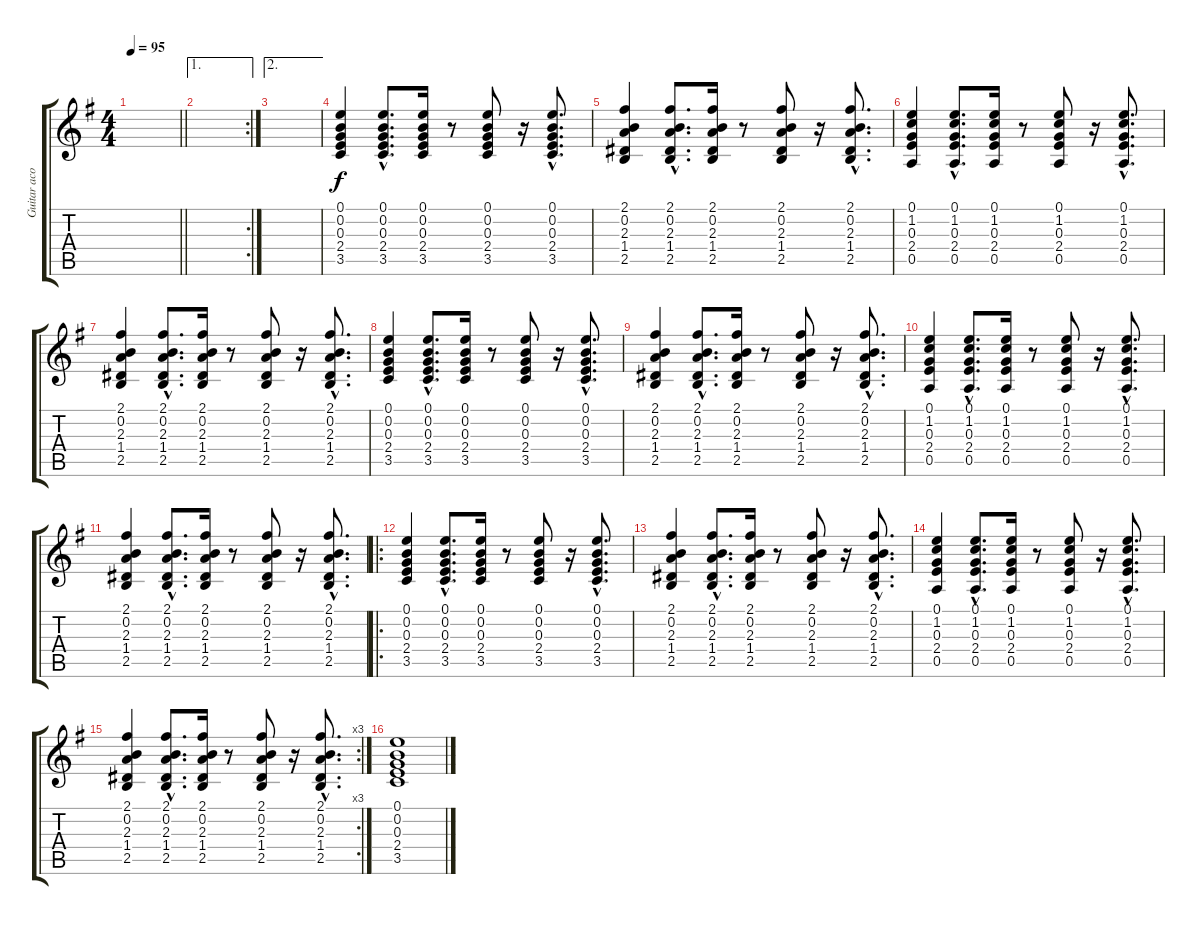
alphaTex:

\track ("Guitar acoustique" "Guitar aco") {instrument acousticguitarsteel}
\staff {score tabs}
\tuning (E4 B3 G3 D3 A2 E2) {hide}
\ts (4 4)
\tempo 95
\clef g2
\barLineRight lightlight
\ks g
|
\ae 1
\rc 2
|
\ae 2
|
(0.1 0.2 0.3 2.4 3.5).4 (0.1{hac} 0.2{hac} 0.3{hac} 2.4{hac} 3.5{hac}).8{d} (0.1 0.2 0.3 2.4 3.5).16 r.8 (0.1 0.2 0.3 2.4 3.5).8 r.16 (0.1{hac} 0.2{hac} 0.3{hac} 2.4{hac} 3.5{hac}).8{d} |
(2.1 0.2 2.3 1.4 2.5).4 (2.1{hac} 0.2{hac} 2.3{hac} 1.4{hac} 2.5{hac}).8{d} (2.1 0.2 2.3 1.4 2.5).16 r.8 (2.1 0.2 2.3 1.4 2.5).8 r.16 (2.1{hac} 0.2{hac} 2.3{hac} 1.4{hac} 2.5{hac}).8{d} |
(0.1 1.2 0.3 2.4 0.5).4 (0.1{hac} 1.2{hac} 0.3{hac} 2.4{hac} 0.5{hac}).8{d} (0.1 1.2 0.3 2.4 0.5).16 r.8 (0.1 1.2 0.3 2.4 0.5).8 r.16 (0.1{hac} 1.2{hac} 0.3{hac} 2.4{hac} 0.5{hac}).8{d} |
(2.1 0.2 2.3 1.4 2.5).4 (2.1{hac} 0.2{hac} 2.3{hac} 1.4{hac} 2.5{hac}).8{d} (2.1 0.2 2.3 1.4 2.5).16 r.8 (2.1 0.2 2.3 1.4 2.5).8 r.16 (2.1{hac} 0.2{hac} 2.3{hac} 1.4{hac} 2.5{hac}).8{d} |
(0.1 0.2 0.3 2.4 3.5).4 (0.1{hac} 0.2{hac} 0.3{hac} 2.4{hac} 3.5{hac}).8{d} (0.1 0.2 0.3 2.4 3.5).16 r.8 (0.1 0.2 0.3 2.4 3.5).8 r.16 (0.1{hac} 0.2{hac} 0.3{hac} 2.4{hac} 3.5{hac}).8{d} |
(2.1 0.2 2.3 1.4 2.5).4 (2.1{hac} 0.2{hac} 2.3{hac} 1.4{hac} 2.5{hac}).8{d} (2.1 0.2 2.3 1.4 2.5).16 r.8 (2.1 0.2 2.3 1.4 2.5).8 r.16 (2.1{hac} 0.2{hac} 2.3{hac} 1.4{hac} 2.5{hac}).8{d} |
(0.1 1.2 0.3 2.4 0.5).4 (0.1{hac} 1.2{hac} 0.3{hac} 2.4{hac} 0.5{hac}).8{d} (0.1 1.2 0.3 2.4 0.5).16 r.8 (0.1 1.2 0.3 2.4 0.5).8 r.16 (0.1{hac} 1.2{hac} 0.3{hac} 2.4{hac} 0.5{hac}).8{d} |
(2.1 0.2 2.3 1.4 2.5).4 (2.1{hac} 0.2{hac} 2.3{hac} 1.4{hac} 2.5{hac}).8{d} (2.1 0.2 2.3 1.4 2.5).16 r.8 (2.1 0.2 2.3 1.4 2.5).8 r.16 (2.1{hac} 0.2{hac} 2.3{hac} 1.4{hac} 2.5{hac}).8{d} |
\ro
(0.1 0.2 0.3 2.4 3.5).4 (0.1{hac} 0.2{hac} 0.3{hac} 2.4{hac} 3.5{hac}).8{d} (0.1 0.2 0.3 2.4 3.5).16 r.8 (0.1 0.2 0.3 2.4 3.5).8 r.16 (0.1{hac} 0.2{hac} 0.3{hac} 2.4{hac} 3.5{hac}).8{d} |
(2.1 0.2 2.3 1.4 2.5).4 (2.1{hac} 0.2{hac} 2.3{hac} 1.4{hac} 2.5{hac}).8{d} (2.1 0.2 2.3 1.4 2.5).16 r.8 (2.1 0.2 2.3 1.4 2.5).8 r.16 (2.1{hac} 0.2{hac} 2.3{hac} 1.4{hac} 2.5{hac}).8{d} |
(0.1 1.2 0.3 2.4 0.5).4 (0.1{hac} 1.2{hac} 0.3{hac} 2.4{hac} 0.5{hac}).8{d} (0.1 1.2 0.3 2.4 0.5).16 r.8 (0.1 1.2 0.3 2.4 0.5).8 r.16 (0.1{hac} 1.2{hac} 0.3{hac} 2.4{hac} 0.5{hac}).8{d} |
\rc 3
(2.1 0.2 2.3 1.4 2.5).4 (2.1{hac} 0.2{hac} 2.3{hac} 1.4{hac} 2.5{hac}).8{d} (2.1 0.2 2.3 1.4 2.5).16 r.8 (2.1 0.2 2.3 1.4 2.5).8 r.16 (2.1{hac} 0.2{hac} 2.3{hac} 1.4{hac} 2.5{hac}).8{d} |
(0.1 0.2 0.3 2.4 3.5).1
